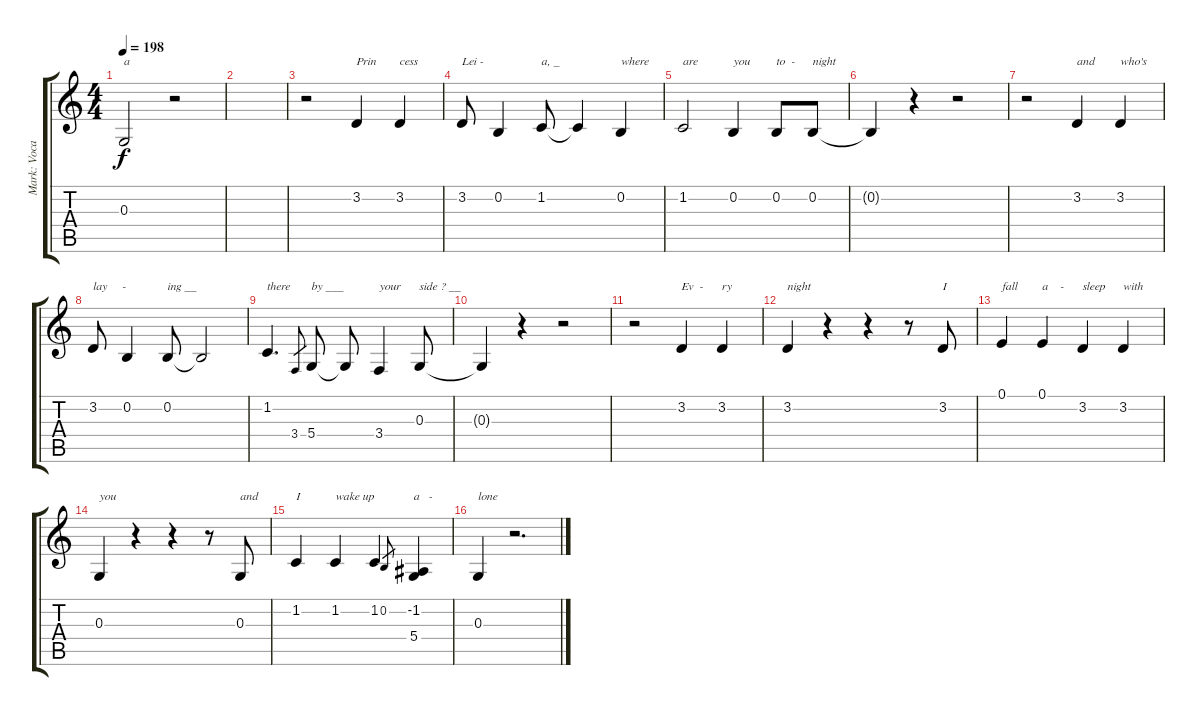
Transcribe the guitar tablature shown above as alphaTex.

\track ("Mark: Vocals" "Mark: Voca") {instrument altosax}
\staff {score tabs}
\tuning (E4 B3 G3 D3 A2 E2) {hide}
\ts (4 4)
\tempo 198
\clef g2
\ks c
0.3.2{txt "a" dy f} r.2 |
|
r.2 3.2.4{txt "Prin"} 3.2.4{txt "cess"} |
3.2.8{txt "Lei -"} 0.2.4 1.2.8{txt "a, _"} 1.2{t}.4 0.2.4{txt "where"} |
1.2.2{txt "are"} 0.2.4{txt "you"} 0.2.8{txt "to  -"} 0.2.8{txt "night"} |
0.2{t}.4 r.4 r.2 |
r.2 3.2.4{txt "and"} 3.2.4{txt "who's"} |
3.2.8{txt "lay     - "} 0.2.4 0.2.8{txt "ing __"} 0.2{t}.2 |
1.2.4{d txt "there"} 3.4.8{gr} 5.4.8{txt "by ___"} 5.4{t}.8 3.4.4{txt "your"} 0.3.8{txt "side ? __"} |
0.3{t}.4 r.4 r.2 |
r.2 3.2.4{txt "Ev  -"} 3.2.4{txt "ry"} |
3.2.4{txt "night"} r.4 r.4 r.8 3.2.8{txt "I"} |
0.1.4{txt "fall"} 0.1.4{txt "a    -"} 3.2.4{txt "sleep"} 3.2.4{txt "with"} |
0.3.4{txt "you"} r.4 r.4 r.8 0.3.8{txt "and"} |
1.2.4{txt "I"} 1.2.4{txt "wake up"} 1.2.4 0.2.8{gr} (-1.2 5.4).4{txt "a   - "} |
0.3.4{txt "lone"} r.2{d}
